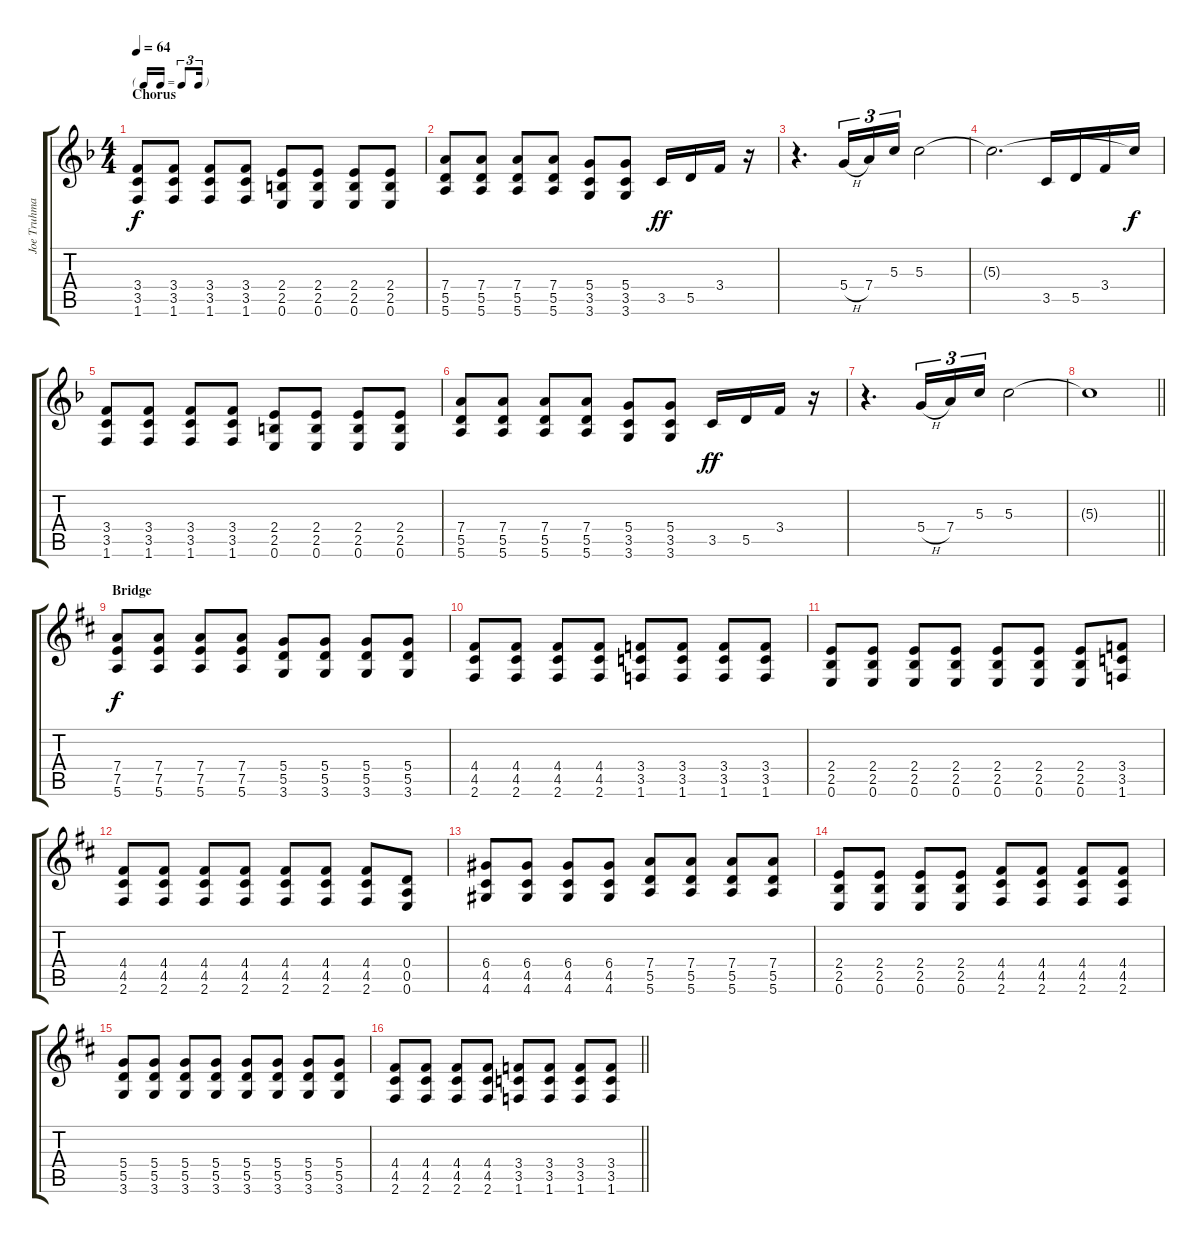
\track ("Joe Truhman" "Joe Truhma") {instrument distortionguitar}
\staff {score tabs}
\tuning (E4 B3 G3 D3 A2 E2) {hide}
\ts (4 4)
\tf triplet16th
\section ("" "Chorus")
\tempo 64
\clef g2
\ks f
(3.4 3.5 1.6).8{dy f} (3.4 3.5 1.6).8 (3.4 3.5 1.6).8 (3.4 3.5 1.6).8 (2.4 2.5 0.6).8 (2.4 2.5 0.6).8 (2.4 2.5 0.6).8 (2.4 2.5 0.6).8 |
(7.4 5.5 5.6).8 (7.4 5.5 5.6).8 (7.4 5.5 5.6).8 (7.4 5.5 5.6).8 (5.4 3.5 3.6).8 (5.4 3.5 3.6).8 3.5.16{dy ff} 5.5.16 3.4.16 r.16 |
r.4{d} 5.4{h}.16{tu (3 2)} 7.4.16{tu (3 2)} 5.3.16{tu (3 2)} 5.3.2 |
5.3{t}.2{d} 3.5.16 5.5.16 3.4.16 5.3{t}.16{dy f} |
(3.4 3.5 1.6).8 (3.4 3.5 1.6).8 (3.4 3.5 1.6).8 (3.4 3.5 1.6).8 (2.4 2.5 0.6).8 (2.4 2.5 0.6).8 (2.4 2.5 0.6).8 (2.4 2.5 0.6).8 |
(7.4 5.5 5.6).8 (7.4 5.5 5.6).8 (7.4 5.5 5.6).8 (7.4 5.5 5.6).8 (5.4 3.5 3.6).8 (5.4 3.5 3.6).8 3.5.16{dy ff} 5.5.16 3.4.16 r.16 |
r.4{d} 5.4{h}.16{tu (3 2)} 7.4.16{tu (3 2)} 5.3.16{tu (3 2)} 5.3.2 |
\barLineRight lightlight
5.3{t}.1 |
\section ("" "Bridge")
\ks d
(7.4 7.5 5.6).8{dy f} (7.4 7.5 5.6).8 (7.4 7.5 5.6).8 (7.4 7.5 5.6).8 (5.4 5.5 3.6).8 (5.4 5.5 3.6).8 (5.4 5.5 3.6).8 (5.4 5.5 3.6).8 |
(4.4 4.5 2.6).8 (4.4 4.5 2.6).8 (4.4 4.5 2.6).8 (4.4 4.5 2.6).8 (3.4 3.5 1.6).8 (3.4 3.5 1.6).8 (3.4 3.5 1.6).8 (3.4 3.5 1.6).8 |
(2.4 2.5 0.6).8 (2.4 2.5 0.6).8 (2.4 2.5 0.6).8 (2.4 2.5 0.6).8 (2.4 2.5 0.6).8 (2.4 2.5 0.6).8 (2.4 2.5 0.6).8 (3.4 3.5 1.6).8 |
(4.4 4.5 2.6).8 (4.4 4.5 2.6).8 (4.4 4.5 2.6).8 (4.4 4.5 2.6).8 (4.4 4.5 2.6).8 (4.4 4.5 2.6).8 (4.4 4.5 2.6).8 (0.4 0.5 0.6).8 |
(6.4 4.5 4.6).8 (6.4 4.5 4.6).8 (6.4 4.5 4.6).8 (6.4 4.5 4.6).8 (7.4 5.5 5.6).8 (7.4 5.5 5.6).8 (7.4 5.5 5.6).8 (7.4 5.5 5.6).8 |
(2.4 2.5 0.6).8 (2.4 2.5 0.6).8 (2.4 2.5 0.6).8 (2.4 2.5 0.6).8 (4.4 4.5 2.6).8 (4.4 4.5 2.6).8 (4.4 4.5 2.6).8 (4.4 4.5 2.6).8 |
(5.4 5.5 3.6).8 (5.4 5.5 3.6).8 (5.4 5.5 3.6).8 (5.4 5.5 3.6).8 (5.4 5.5 3.6).8 (5.4 5.5 3.6).8 (5.4 5.5 3.6).8 (5.4 5.5 3.6).8 |
\barLineRight lightlight
(4.4 4.5 2.6).8 (4.4 4.5 2.6).8 (4.4 4.5 2.6).8 (4.4 4.5 2.6).8 (3.4 3.5 1.6).8 (3.4 3.5 1.6).8 (3.4 3.5 1.6).8 (3.4 3.5 1.6).8
